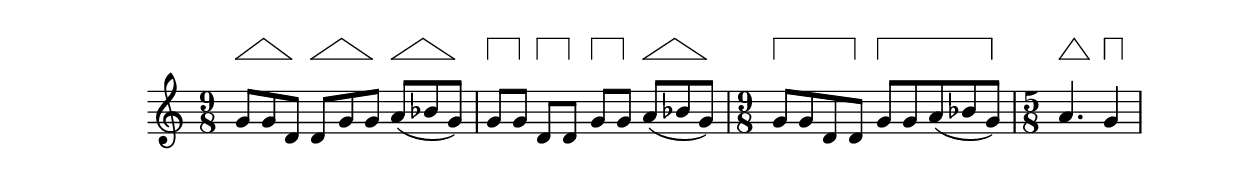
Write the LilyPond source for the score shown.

% Do not edit this file; it is automatically
% generated from Documentation/snippets/new
% This file is in the public domain.
%% Note: this file works from version 2.13.29
\version "2.13.36"

\header {
%% Translation of GIT committish: 0b55335aeca1de539bf1125b717e0c21bb6fa31b
  texidoces = "
La agrupación de pulsos dentro de un compás está controlada por la
agrupación predeterminada que se establece en @code{beamSettings}.
Estas agrupaciones se pueden establecer mediante el uso de
@code{\\overrideBeamSettings}.  De forma alternativa, se puede usar la
función de Scheme @code{set-time-signature} para establecer tanto el
compás como la regla de agrupamiento predeterminada.
@code{set-time-signature} acepta tres argumentos: el número de pulsos,
la longitud del pulso y la agrupación interna de los pulsos en el
compás.  Si el grabador @code{Measure_grouping_engraver} está incluido
en uno de los contextos de presentación, se imprimirán signos de
agrupación de pulsos.  Estos símbolos facilitan la lectura de música
moderna rítmicamente compleja.  En este ejemplo, el compás de 9/8 se
agrupa según dos patrones distintos utilizando los dos métodos,
mientras que el compás de 5/8 se agrupa de acuerdo con el ajuste
predeterminado que está en @file{scm/beam-settings.scm}:

"
doctitlees = "Símbolos de dirección y símbolos de agrupación de compás"


%% Translation of GIT committish: 0a868be38a775ecb1ef935b079000cebbc64de40
  texidocde = "
Optionen, mit denen die Balken in einem Takt gruppiert werden, sind
durch die Scheme-Funktion @code{set-time-signature} erhältlich, die
drei Argumente braucht:  Die Zahl der Taktschläge, die Länge des
Schlages und die interne gruppieren von Balken in dem Takt.  Wenn der
@code{Measure_grouping_engraver} hinzugefügt worden ist, erstellt
diese Funktion auch @code{MeasureGrouping}-(Taktgruppen)-Zeichen.  Derartige
Zeichen erleichtern das Lesen von rhythmisch komplexer Musik.  In dem
Beispiel ist der 9/8-Takt in 2, 2, 2 und 3 aufgeteilt.  Das wird
der @code{set-time-signature}-Funktion als das dritte Argument mitgegeben:
@code{'(2 2 2 3)}:

"
  doctitlede = "Dirigierzeichen Taktgruppenzeichen"



%% Translation of GIT committish: 190a067275167c6dc9dd0afef683d14d392b7033
  texidocfr = "
Les règles de ligature par mesure sont gérées par la propriété
@code{beatStructure}.  Ses valeurs par défaut sont répertoriées, par
métrique, dans le fichier @code{scm/time-signature-settings.scm}.  Elles
sont modifiables grâce à la commande @code{\\set}.
La fonction Scheme @code{set-time-signature} permet quant à elle de
définir à la fois la métrique et la pulsation.  Celle-ci prend trois
arguments@tie{}: le nombre de pulsations, la durée de la pulsation et le
regroupement des pulsations dans la mesure.   @code{\\time} et
@code{set-time-signature} s'appliquent tous deux au contexte
@code{Timing}@tie{}; ils ne redéfiniront donc pas les valeurs de
@code{beatStructure} ou @code{baseMoment} lorsque qu'elles sont
modifiées dans un contexte de niveau inférieur comme @code{Voice} par
exemple.
Si l'on fait appel au @code{Measure_grouping_engraver}, la fonction
@code{set-time-signature} créera aussi des symboles
@code{MeasureGrouping}.  Ces symboles aident à la lecture des œuvres
modernes à la rythmique complexe.  Dans l'exemple qui suit, la mesure à
9/8 est divisée en 2, 2, 2 et 3, alors que la mesure à 5/8 répond aux
règles par défaut contenues dans le fichier @w{@code{scm/beam-settings.scm}}.

"
  doctitlefr = "Signes de direction signes de sous-groupe"

  lsrtags = "rhythms"
  texidoc = "
Beat grouping within a measure is controlled by the context property
@code{beatStructure}.  Values of @code{beatStructure} are
established for many time signatures in
@file{scm/time-signature-settings.scm}.  Values of @code{beatStructure}
can be changed or set with @code{\\set}.
Alternatively, the
Scheme function @code{set-time-signature} can be used to both
set the time signature and establish the beat structure.
@code{set-time-signature}, takes three arguments: the
number of beats, the beat length, and the internal grouping of beats in
the measure.  @code{\\time} and @code{set-time-signature} both apply
to the @code{Timing} context, so they will not reset values of
@code{beatStructure} or @code{baseMoment} that are set in
other lower-level contexts, such as @code{Voice}.

If the @code{Measure_grouping_engraver} is included
in one of the display contexts, measure grouping signs will be
created.  Such signs ease reading rhythmically complex modern music.
In the example, the 9/8 measure is grouped in two different
patterns using the two different methods, while the 5/8 measure
is grouped according to the default setting in
@file{scm/time-signature-settings.scm}:
"
  doctitle = "Conducting signs measure grouping signs"
} % begin verbatim



\score {
  \new Voice \relative c'' {
    \time 9/8
    g8 g d d g g a( bes g) |
    \set Timing.beatStructure = #'(2 2 2 3)
    g8 g d d g g a( bes g) |
    #(set-time-signature 9 8 '(4 5))
    g8 g d d g g a( bes g) |
    \time 5/8
    a4. g4 |
  }
  \layout {
    \context {
      \Staff
      \consists "Measure_grouping_engraver"
    }
  }
}
